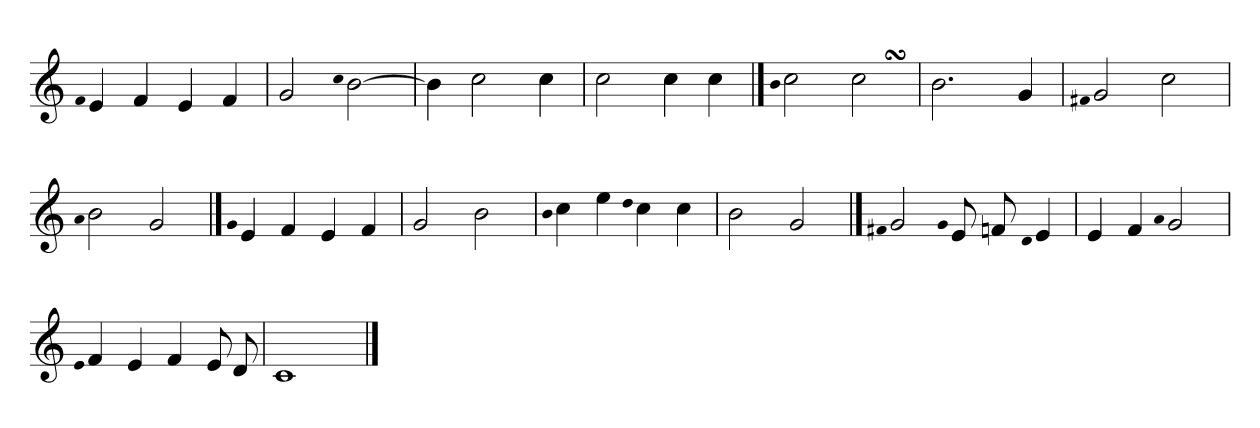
**kern
*part1
*staff1
=1
qf
4e
4f
4e
4f
=
2g
qcc
[2b
=
4b]
2cc
4cc
=
2cc
4cc
4cc
==2
qb
2cc
2ccSSs
=
2.b
4g
=
qf#X
2g
2cc
=
qa
2b
2g
==3
qg
4e
4f
4e
4f
=
2g
2b
=
qb
4cc
4ee
qdd
4cc
4cc
=
2b
2g
==4
qf#X
2g
qg
8e
8fn
qd
4e
=
4e
4f
qa
2g
=
qe
4f
4e
4f
8e
8d
=
1c
==
*-
